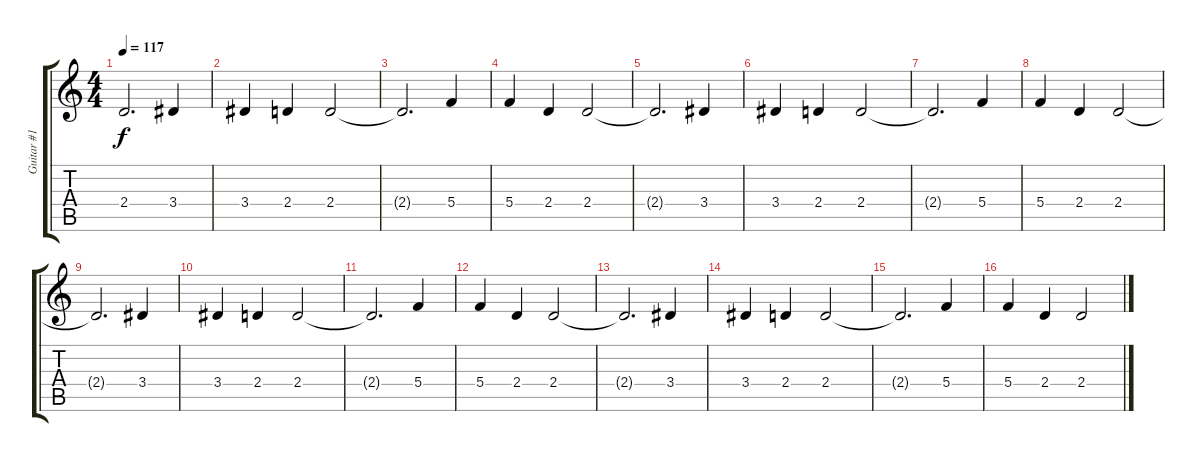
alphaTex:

\track ("Guitar #1" "Guitar #1") {instrument distortionguitar}
\staff {score tabs}
\tuning (D4 A3 F3 C3 G2 C2) {hide}
\ts (4 4)
\tempo 117
\clef g2
\ks c
2.4{t}.2{d dy f} 3.4.4 |
3.4.4 2.4.4 2.4.2 |
2.4{t}.2{d} 5.4.4 |
5.4.4 2.4.4 2.4.2 |
2.4{t}.2{d} 3.4.4 |
3.4.4 2.4.4 2.4.2 |
2.4{t}.2{d} 5.4.4 |
5.4.4 2.4.4 2.4.2 |
2.4{t}.2{d} 3.4.4 |
3.4.4 2.4.4 2.4.2 |
2.4{t}.2{d} 5.4.4 |
5.4.4 2.4.4 2.4.2 |
2.4{t}.2{d} 3.4.4 |
3.4.4 2.4.4 2.4.2 |
2.4{t}.2{d} 5.4.4 |
5.4.4 2.4.4 2.4.2
